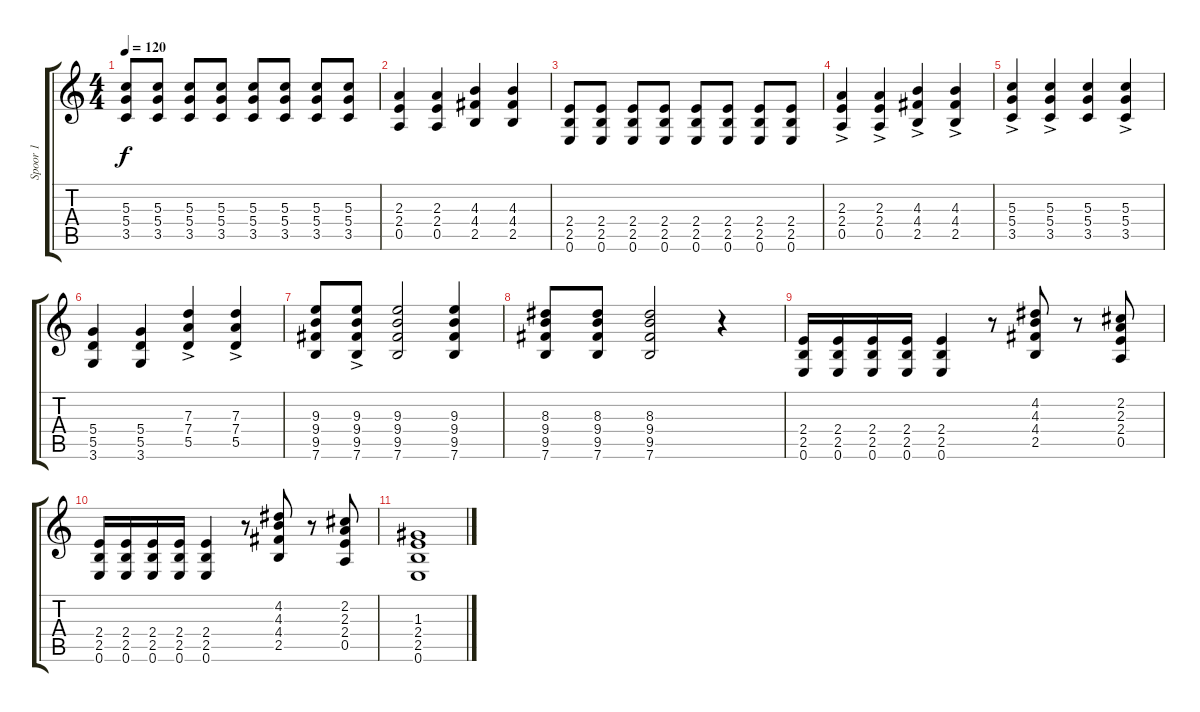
\track ("Spoor 1" "Spoor 1") {instrument electricguitarclean}
\staff {score tabs}
\tuning (E4 B3 G3 D3 A2 E2) {hide}
\ts (4 4)
\tempo 120
\clef g2
\ks c
(5.3 5.4 3.5).8{dy f} (5.3 5.4 3.5).8 (5.3 5.4 3.5).8 (5.3 5.4 3.5).8 (5.3 5.4 3.5).8 (5.3 5.4 3.5).8 (5.3 5.4 3.5).8 (5.3 5.4 3.5).8 |
(2.3 2.4 0.5).4 (2.3 2.4 0.5).4 (4.3 4.4 2.5).4 (4.3 4.4 2.5).4 |
(2.4 2.5 0.6).8 (2.4 2.5 0.6).8 (2.4 2.5 0.6).8 (2.4 2.5 0.6).8 (2.4 2.5 0.6).8 (2.4 2.5 0.6).8 (2.4 2.5 0.6).8 (2.4 2.5 0.6).8 |
(2.3{ac} 2.4 0.5).4 (2.3{ac} 2.4 0.5).4 (4.3{ac} 4.4 2.5).4 (4.3{ac} 4.4 2.5).4 |
(5.3{ac} 5.4 3.5).4 (5.3{ac} 5.4 3.5).4 (5.3 5.4 3.5).4 (5.3{ac} 5.4 3.5).4 |
(5.4 5.5 3.6).4 (5.4 5.5 3.6).4 (7.3{ac} 7.4 5.5).4 (7.3{ac} 7.4 5.5).4 |
(9.3 9.4 9.5 7.6).8 (9.3{ac} 9.4 9.5 7.6).8 (9.3 9.4 9.5 7.6).2 (9.3 9.4 9.5 7.6).4 |
(8.3 9.4 9.5 7.6).8 (8.3 9.4 9.5 7.6).8 (8.3 9.4 9.5 7.6).2 r.4 |
(2.4 2.5 0.6).16 (2.4 2.5 0.6).16 (2.4 2.5 0.6).16 (2.4 2.5 0.6).16 (2.4 2.5 0.6).4 r.8 (4.2 4.3 4.4 2.5).8 r.8 (2.2 2.3 2.4 0.5).8 |
(2.4 2.5 0.6).16 (2.4 2.5 0.6).16 (2.4 2.5 0.6).16 (2.4 2.5 0.6).16 (2.4 2.5 0.6).4 r.8 (4.2 4.3 4.4 2.5).8 r.8 (2.2 2.3 2.4 0.5).8 |
(1.3 2.4 2.5 0.6).1
